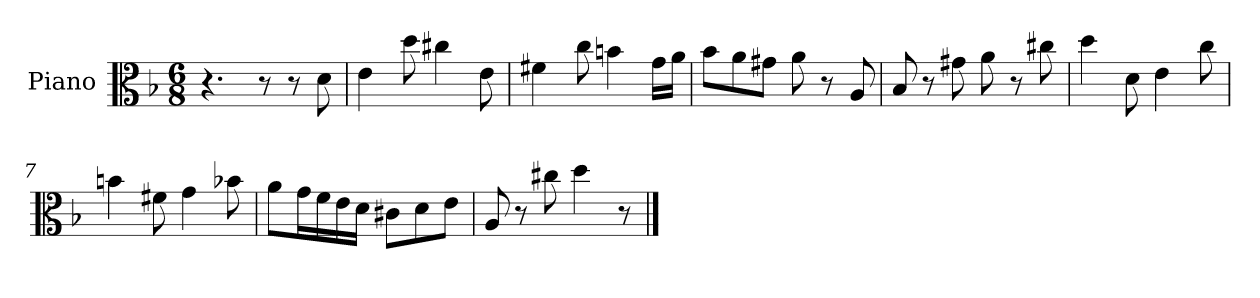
**kern
*part1
*staff1
*I"Piano
*I'Pno
*clefC3
*k[b-]
*M6/8
=1
4.r
8r
8r
8d\
=2
4e\
8dd\
4cc#X\
8e\
=3
4f#X\
8cc\
4bn\
16g\LL
16a\JJ
=4
8b-\L
8a\
8g#X\J
8a\
8r
8A/
=5
8B-/
8r
8g#X\
8a\
8r
8cc#X\
=6
4dd\
8d\
4e\
8cc\
=7
4bn\
8f#X\
4g\
8b-X\
=8
8a\L
16g\L
16f\
16e\
16d\JJ
8c#X\L
8d\
8e\J
=9
8A/
8r
8cc#X\
4dd\
8r
==
*-
